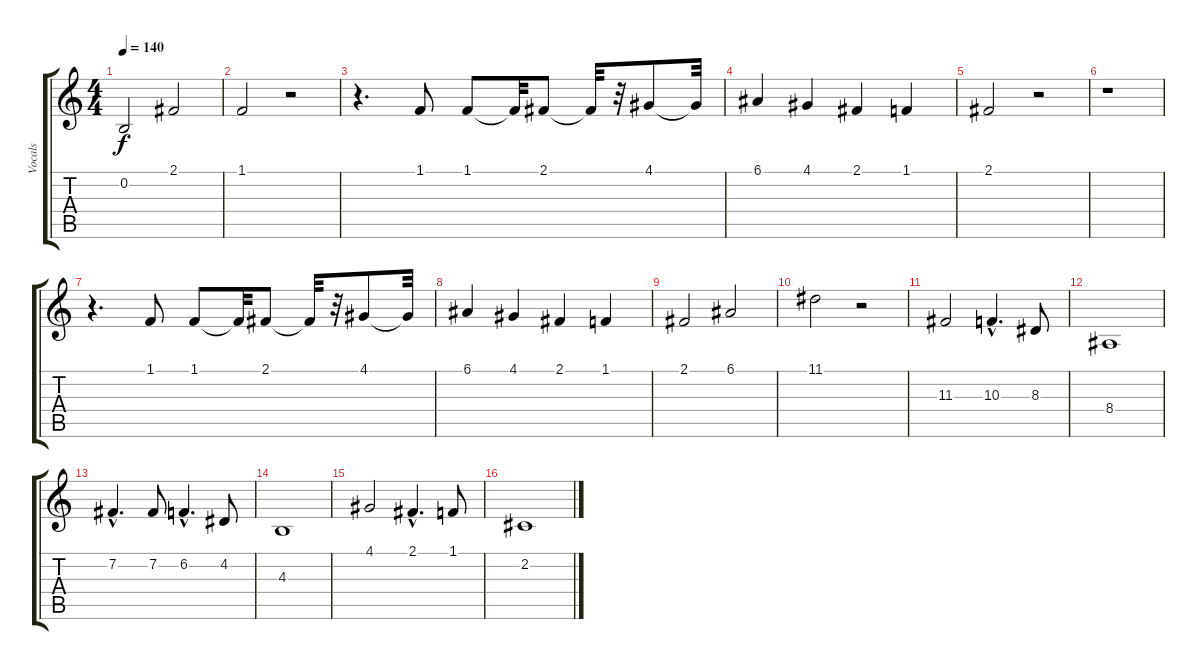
\track ("Vocals" "Vocals") {instrument lead6voice}
\staff {score tabs}
\tuning (E4 B3 G3 D3 A2 E2) {hide}
\ts (4 4)
\tempo 140
\clef g2
\ks c
0.2.2{dy f} 2.1.2 |
1.1.2 r.2 |
r.4{d} 1.1.8 1.1.8 1.1{t}.32 2.1.8 2.1{t}.32 r.32 4.1.8 4.1{t}.32 |
6.1.4 4.1.4 2.1.4 1.1.4 |
2.1.2 r.2 |
r.1 |
r.4{d} 1.1.8 1.1.8 1.1{t}.32 2.1.8 2.1{t}.32 r.32 4.1.8 4.1{t}.32 |
6.1.4 4.1.4 2.1.4 1.1.4 |
2.1.2 6.1.2 |
11.1.2 r.2 |
11.3.2 10.3{hac}.4{d} 8.3.8 |
8.4.1 |
7.2{hac}.4{d} 7.2.8 6.2{hac}.4{d} 4.2.8 |
4.3.1 |
4.1.2 2.1{hac}.4{d} 1.1.8 |
2.2.1
